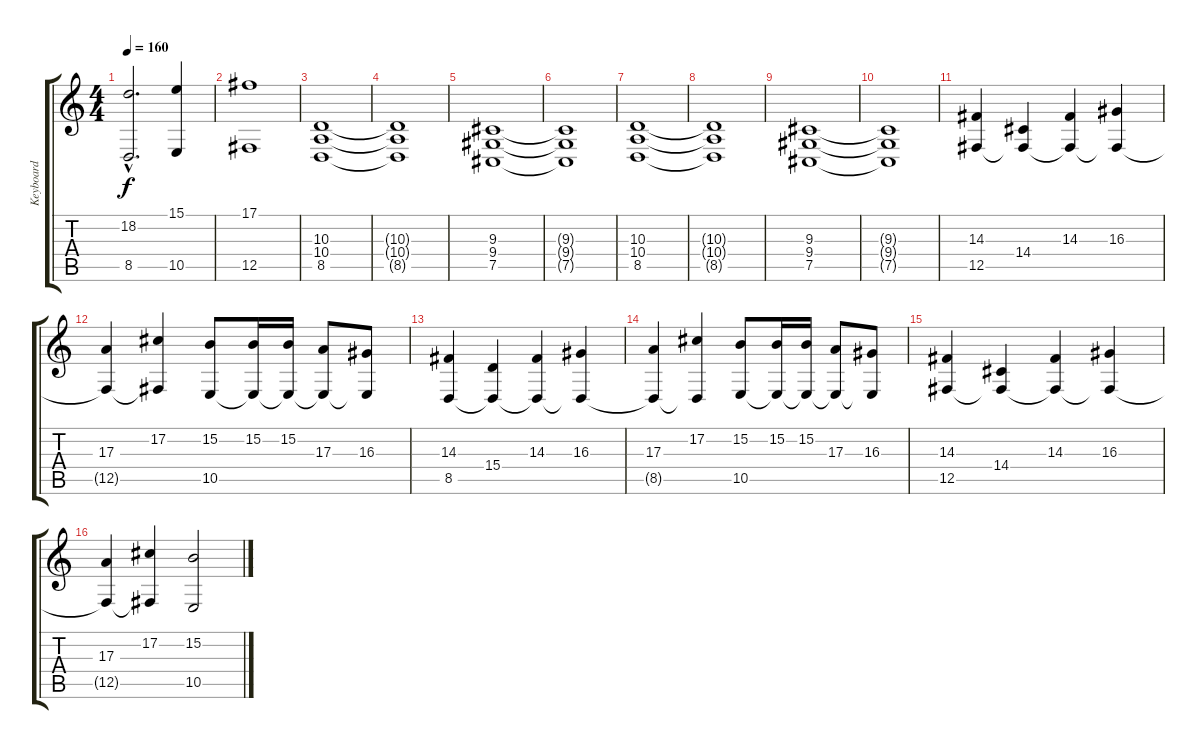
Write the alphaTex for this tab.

\track ("Keyboard" "Keyboard") {instrument acousticgrandpiano}
\staff {score tabs}
\tuning (Db4 Ab3 E3 B2 Gb2 Db2) {hide}
\ts (4 4)
\tempo 160
\clef g2
\ks c
(18.2{hac} 8.5{hac}).2{d dy f} (15.1 10.5).4 |
(17.1 12.5).1 |
(10.3 10.4 8.5).1{instrument choiraahs} |
(10.3{t} 10.4{t} 8.5{t}).1 |
(9.3 9.4 7.5).1 |
(9.3{t} 9.4{t} 7.5{t}).1 |
(10.3 10.4 8.5).1 |
(10.3{t} 10.4{t} 8.5{t}).1 |
(9.3 9.4 7.5).1 |
(9.3{t} 9.4{t} 7.5{t}).1 |
(14.3 12.5).4{instrument churchorgan} (14.4 12.5{t}).4 (14.3 12.5{t}).4 (16.3 12.5{t}).4 |
(17.3 12.5{t}).4 (17.2 12.5{t}).4 (15.2 10.5).8 (15.2 10.5{t}).16 (15.2 10.5{t}).16 (17.3 10.5{t}).8 (16.3 10.5{t}).8 |
(14.3 8.5).4 (15.4 8.5{t}).4 (14.3 8.5{t}).4 (16.3 8.5{t}).4 |
(17.3 8.5{t}).4 (17.2 8.5{t}).4 (15.2 10.5).8 (15.2 10.5{t}).16 (15.2 10.5{t}).16 (17.3 10.5{t}).8 (16.3 10.5{t}).8 |
(14.3 12.5).4 (14.4 12.5{t}).4 (14.3 12.5{t}).4 (16.3 12.5{t}).4 |
(17.3 12.5{t}).4 (17.2 12.5{t}).4 (15.2 10.5).2
